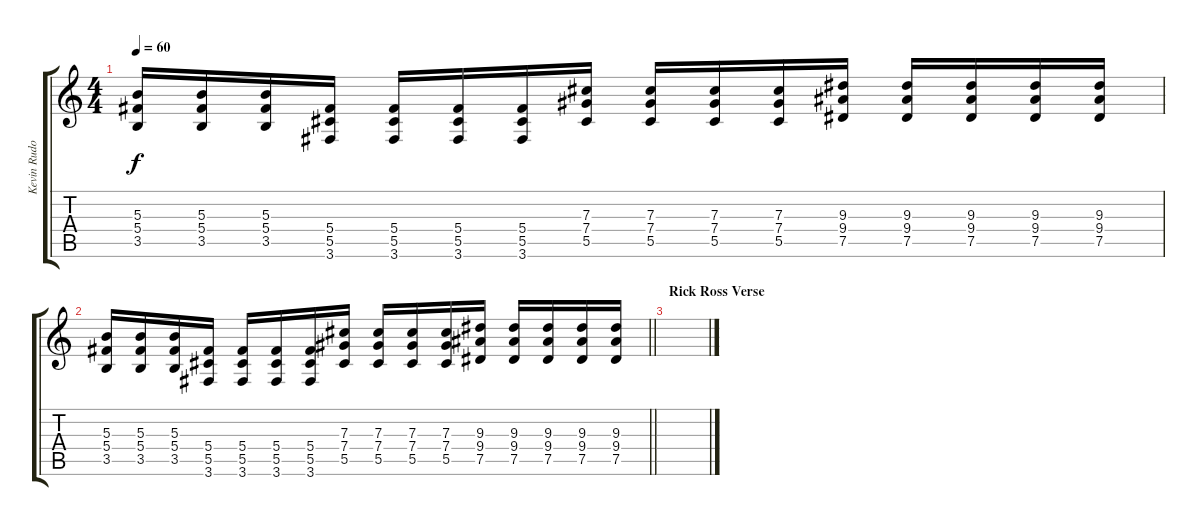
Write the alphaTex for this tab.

\track ("Kevin Rudolf" "Kevin Rudo") {instrument distortionguitar}
\staff {score tabs}
\tuning (Eb4 Bb3 Gb3 Db3 Ab2 Eb2) {hide}
\ts (4 4)
\tempo 60
\clef g2
\ks c
(5.3 5.4 3.5).16{dy f} (5.3 5.4 3.5).16 (5.3 5.4 3.5).16 (5.4 5.5 3.6).16 (5.4 5.5 3.6).16 (5.4 5.5 3.6).16 (5.4 5.5 3.6).16 (7.3 7.4 5.5).16 (7.3 7.4 5.5).16 (7.3 7.4 5.5).16 (7.3 7.4 5.5).16 (9.3 9.4 7.5).16 (9.3 9.4 7.5).16 (9.3 9.4 7.5).16 (9.3 9.4 7.5).16 (9.3 9.4 7.5).16 |
\barLineRight lightlight
(5.3 5.4 3.5).16 (5.3 5.4 3.5).16 (5.3 5.4 3.5).16 (5.4 5.5 3.6).16 (5.4 5.5 3.6).16 (5.4 5.5 3.6).16 (5.4 5.5 3.6).16 (7.3 7.4 5.5).16 (7.3 7.4 5.5).16 (7.3 7.4 5.5).16 (7.3 7.4 5.5).16 (9.3 9.4 7.5).16 (9.3 9.4 7.5).16 (9.3 9.4 7.5).16 (9.3 9.4 7.5).16 (9.3 9.4 7.5).16 |
\section ("" "Rick Ross Verse")
